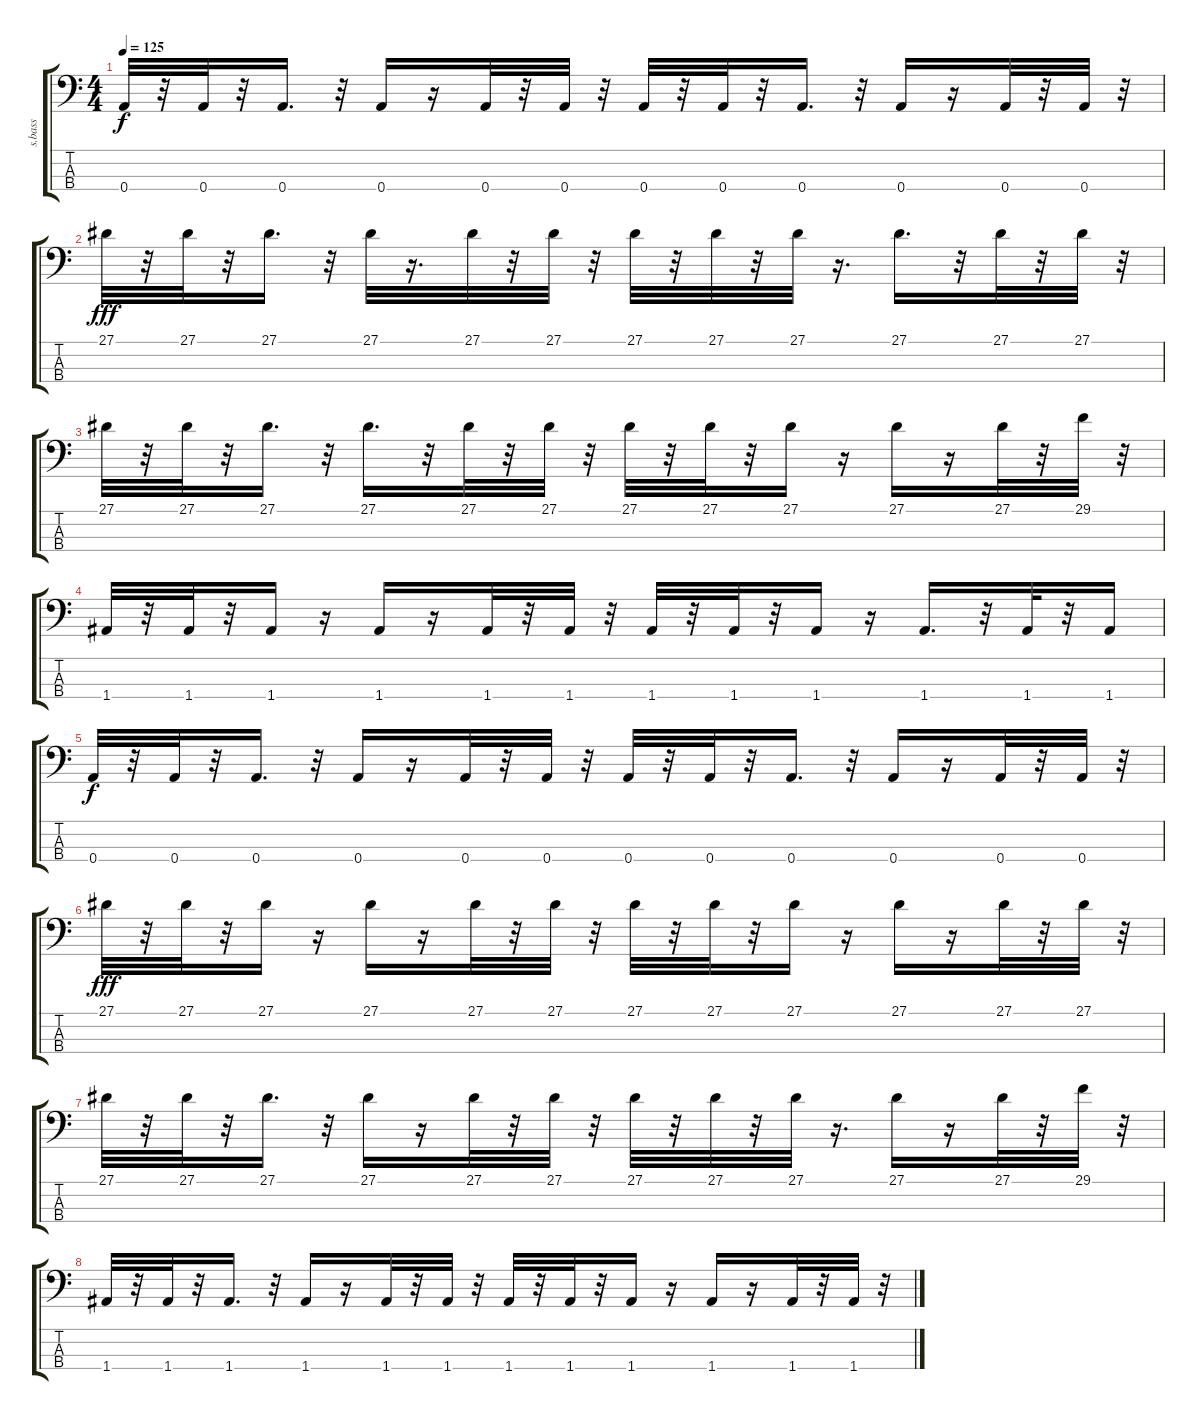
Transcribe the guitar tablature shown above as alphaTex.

\track ("s.bass  " "s.bass  ") {instrument electricbassfinger}
\staff {score tabs}
\tuning (C-1 G2 D2 A1) {hide}
\ts (4 4)
\tempo 125
\clef f4
\ks c
0.4.32{dy f} r.32 0.4.32 r.32 0.4.16{d} r.32 0.4.16 r.16 0.4.32 r.32 0.4.32 r.32 0.4.32 r.32 0.4.32 r.32 0.4.16{d} r.32 0.4.16 r.16 0.4.32 r.32 0.4.32 r.32 |
27.1.32{dy fff} r.32 27.1.32 r.32 27.1.16{d} r.32 27.1.32 r.16{d} 27.1.32 r.32 27.1.32 r.32 27.1.32 r.32 27.1.32 r.32 27.1.32 r.16{d} 27.1.16{d} r.32 27.1.32 r.32 27.1.32 r.32 |
27.1.32 r.32 27.1.32 r.32 27.1.16{d} r.32 27.1.16{d} r.32 27.1.32 r.32 27.1.32 r.32 27.1.32 r.32 27.1.32 r.32 27.1.16 r.16 27.1.16 r.16 27.1.32 r.32 29.1.32 r.32 |
1.4.32 r.32 1.4.32 r.32 1.4.16 r.16 1.4.16 r.16 1.4.32 r.32 1.4.32 r.32 1.4.32 r.32 1.4.32 r.32 1.4.16 r.16 1.4.16{d} r.32 1.4.32 r.32 1.4.16 |
0.4.32{dy f} r.32 0.4.32 r.32 0.4.16{d} r.32 0.4.16 r.16 0.4.32 r.32 0.4.32 r.32 0.4.32 r.32 0.4.32 r.32 0.4.16{d} r.32 0.4.16 r.16 0.4.32 r.32 0.4.32 r.32 |
27.1.32{dy fff} r.32 27.1.32 r.32 27.1.16 r.16 27.1.16 r.16 27.1.32 r.32 27.1.32 r.32 27.1.32 r.32 27.1.32 r.32 27.1.16 r.16 27.1.16 r.16 27.1.32 r.32 27.1.32 r.32 |
27.1.32 r.32 27.1.32 r.32 27.1.16{d} r.32 27.1.16 r.16 27.1.32 r.32 27.1.32 r.32 27.1.32 r.32 27.1.32 r.32 27.1.32 r.16{d} 27.1.16 r.16 27.1.32 r.32 29.1.32 r.32 |
1.4.32 r.32 1.4.32 r.32 1.4.16{d} r.32 1.4.16 r.16 1.4.32 r.32 1.4.32 r.32 1.4.32 r.32 1.4.32 r.32 1.4.16 r.16 1.4.16 r.16 1.4.32 r.32 1.4.32 r.32
